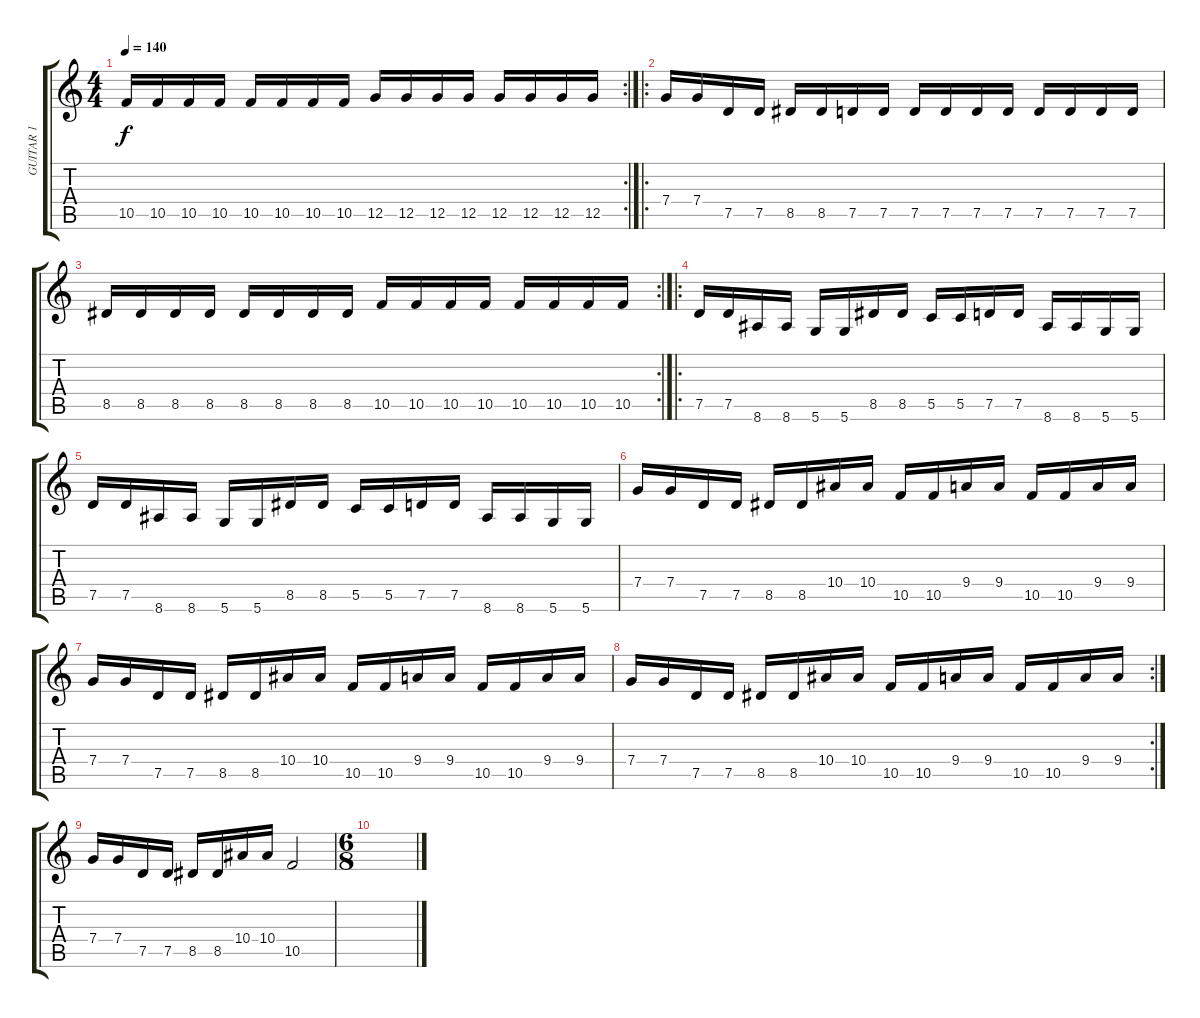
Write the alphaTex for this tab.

\track ("GUITAR 1" "GUITAR 1") {instrument distortionguitar}
\staff {score tabs}
\tuning (D4 A3 F3 C3 G2 D2) {hide}
\rc 2
\ts (4 4)
\tempo 140
\clef g2
\ks c
10.5.16{dy f} 10.5.16 10.5.16 10.5.16 10.5.16 10.5.16 10.5.16 10.5.16 12.5.16 12.5.16 12.5.16 12.5.16 12.5.16 12.5.16 12.5.16 12.5.16 |
\ro
7.4.16 7.4.16 7.5.16 7.5.16 8.5.16 8.5.16 7.5.16 7.5.16 7.5.16 7.5.16 7.5.16 7.5.16 7.5.16 7.5.16 7.5.16 7.5.16 |
\rc 2
8.5.16 8.5.16 8.5.16 8.5.16 8.5.16 8.5.16 8.5.16 8.5.16 10.5.16 10.5.16 10.5.16 10.5.16 10.5.16 10.5.16 10.5.16 10.5.16 |
\ro
7.5.16 7.5.16 8.6.16 8.6.16 5.6.16 5.6.16 8.5.16 8.5.16 5.5.16 5.5.16 7.5.16 7.5.16 8.6.16 8.6.16 5.6.16 5.6.16 |
7.5.16 7.5.16 8.6.16 8.6.16 5.6.16 5.6.16 8.5.16 8.5.16 5.5.16 5.5.16 7.5.16 7.5.16 8.6.16 8.6.16 5.6.16 5.6.16 |
7.4.16 7.4.16 7.5.16 7.5.16 8.5.16 8.5.16 10.4.16 10.4.16 10.5.16 10.5.16 9.4.16 9.4.16 10.5.16 10.5.16 9.4.16 9.4.16 |
7.4.16 7.4.16 7.5.16 7.5.16 8.5.16 8.5.16 10.4.16 10.4.16 10.5.16 10.5.16 9.4.16 9.4.16 10.5.16 10.5.16 9.4.16 9.4.16 |
\rc 2
7.4.16 7.4.16 7.5.16 7.5.16 8.5.16 8.5.16 10.4.16 10.4.16 10.5.16 10.5.16 9.4.16 9.4.16 10.5.16 10.5.16 9.4.16 9.4.16 |
7.4.16 7.4.16 7.5.16 7.5.16 8.5.16 8.5.16 10.4.16 10.4.16 10.5.2 |
\ts (6 8)
